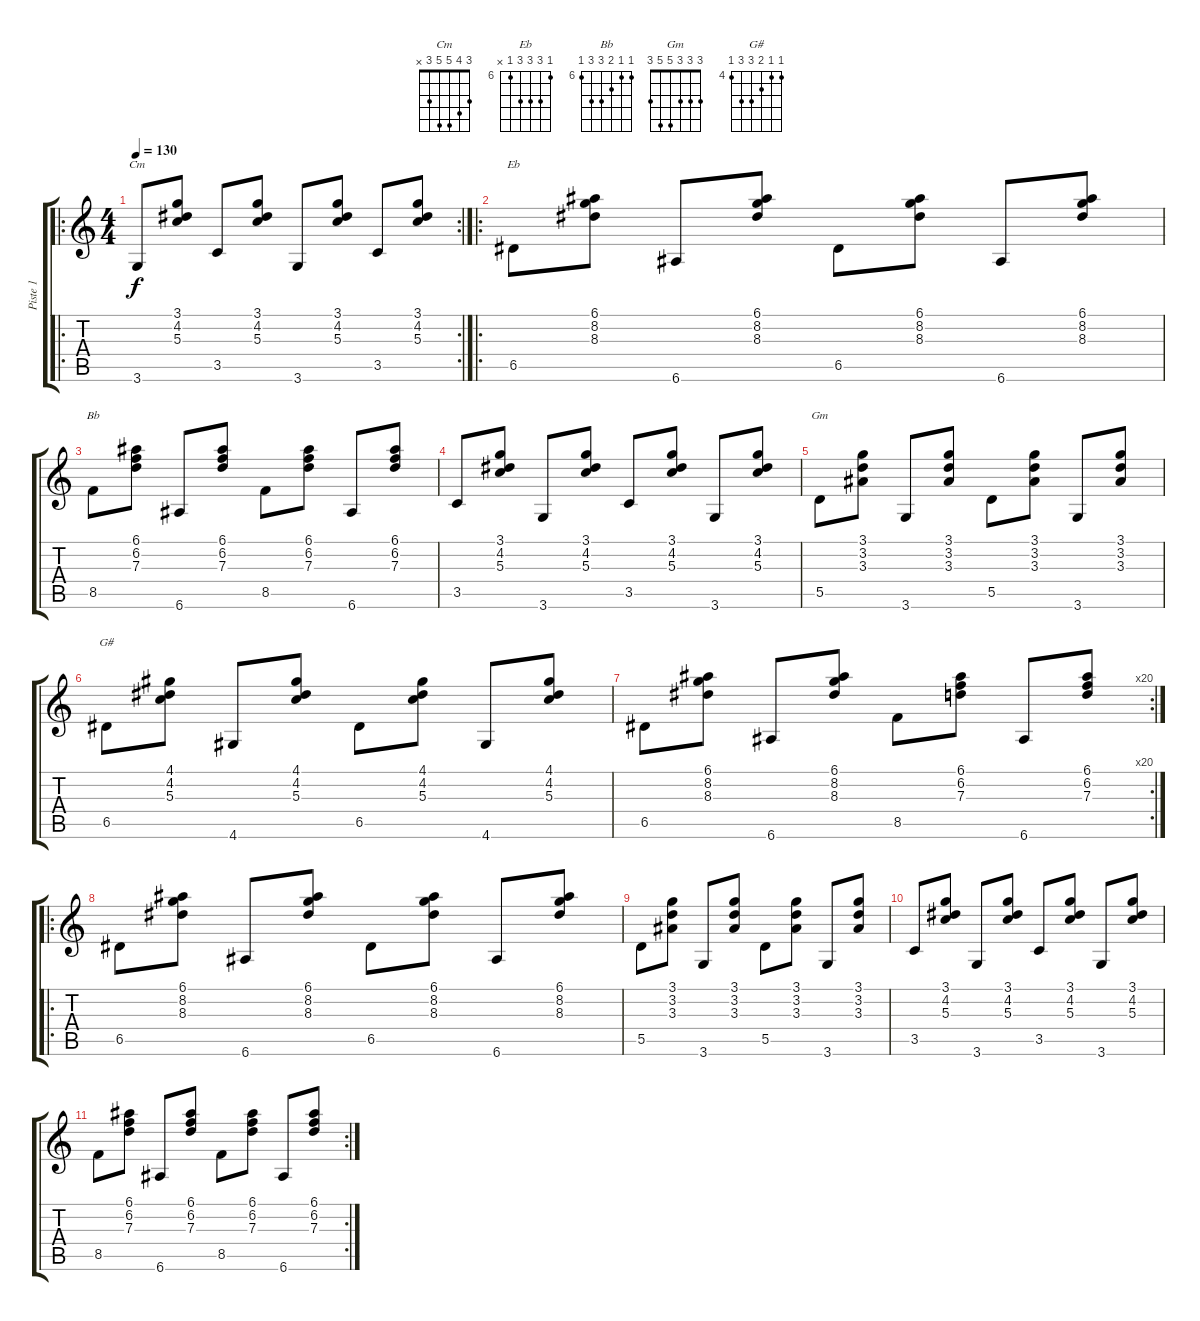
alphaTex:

\track ("Piste 1" "Piste 1") {instrument acousticguitarnylon}
\staff {score tabs}
\tuning (E4 B3 G3 D3 A2 E2) {hide}
\chord ("Cm" 3 4 5 5 3 x)
\chord ("Eb" 6 8 8 8 6 x) {firstfret 6}
\chord ("Bb" 6 6 7 8 8 6) {firstfret 6}
\chord ("Gm" 3 3 3 5 5 3)
\chord ("G#" 4 4 5 6 6 4) {firstfret 4}
\ro
\rc 2
\ts (4 4)
\tempo 130
\clef g2
\ks c
3.6.8{ch "Cm" dy f instrument acousticguitarnylon} (3.1 4.2 5.3).8 3.5.8 (3.1 4.2 5.3).8 3.6.8 (3.1 4.2 5.3).8 3.5.8 (3.1 4.2 5.3).8 |
\ro
6.5.8{ch "Eb"} (6.1 8.2 8.3).8 6.6.8 (6.1 8.2 8.3).8 6.5.8 (6.1 8.2 8.3).8 6.6.8 (6.1 8.2 8.3).8 |
8.5.8{ch "Bb"} (6.1 6.2 7.3).8 6.6.8 (6.1 6.2 7.3).8 8.5.8 (6.1 6.2 7.3).8 6.6.8 (6.1 6.2 7.3).8 |
3.5.8 (3.1 4.2 5.3).8 3.6.8 (3.1 4.2 5.3).8 3.5.8 (3.1 4.2 5.3).8 3.6.8 (3.1 4.2 5.3).8 |
5.5.8{ch "Gm"} (3.1 3.2 3.3).8 3.6.8 (3.1 3.2 3.3).8 5.5.8 (3.1 3.2 3.3).8 3.6.8 (3.1 3.2 3.3).8 |
6.5.8{ch "G#"} (4.1 4.2 5.3).8 4.6.8 (4.1 4.2 5.3).8 6.5.8 (4.1 4.2 5.3).8 4.6.8 (4.1 4.2 5.3).8 |
\rc 20
6.5.8 (6.1 8.2 8.3).8 6.6.8 (6.1 8.2 8.3).8 8.5.8 (6.1 6.2 7.3).8 6.6.8 (6.1 6.2 7.3).8 |
\ro
6.5.8 (6.1 8.2 8.3).8 6.6.8 (6.1 8.2 8.3).8 6.5.8 (6.1 8.2 8.3).8 6.6.8 (6.1 8.2 8.3).8 |
5.5.8 (3.1 3.2 3.3).8 3.6.8 (3.1 3.2 3.3).8 5.5.8 (3.1 3.2 3.3).8 3.6.8 (3.1 3.2 3.3).8 |
3.5.8 (3.1 4.2 5.3).8 3.6.8 (3.1 4.2 5.3).8 3.5.8 (3.1 4.2 5.3).8 3.6.8 (3.1 4.2 5.3).8 |
\rc 2
8.5.8 (6.1 6.2 7.3).8 6.6.8 (6.1 6.2 7.3).8 8.5.8 (6.1 6.2 7.3).8 6.6.8 (6.1 6.2 7.3).8
